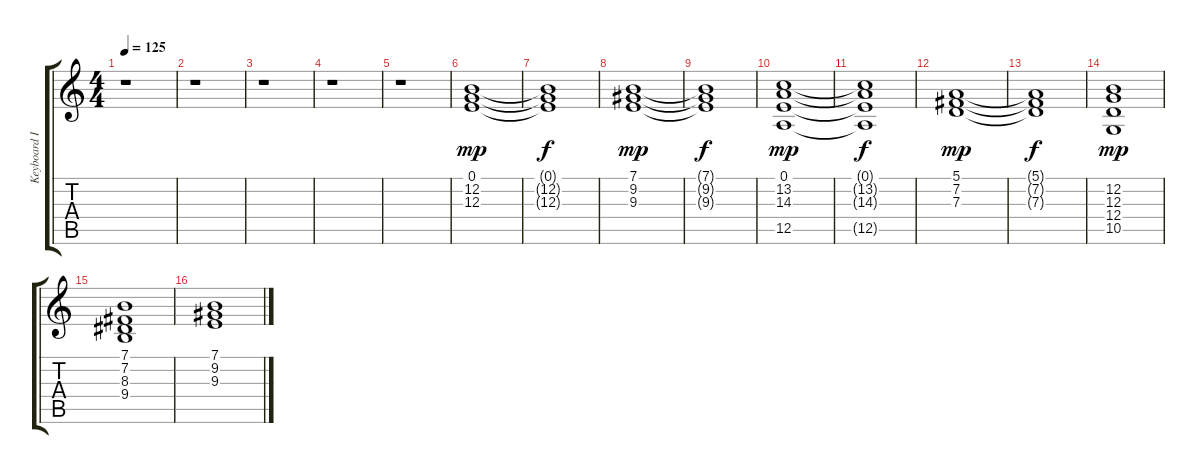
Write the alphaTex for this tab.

\track ("Keyboard II" "Keyboard I") {instrument stringensemble1}
\staff {score tabs}
\tuning (E4 B3 G3 D3 A2 E2) {hide}
\ts (4 4)
\tempo 125
\clef g2
\ks c
r.1{dy mp} |
r.1 |
r.1 |
r.1 |
r.1 |
(0.1 12.2 12.3).1 |
(0.1{t} 12.2{t} 12.3{t}).1{dy f} |
(7.1 9.2 9.3).1{dy mp} |
(7.1{t} 9.2{t} 9.3{t}).1{dy f} |
(0.1 13.2 14.3 12.5).1{dy mp} |
(0.1{t} 13.2{t} 14.3{t} 12.5{t}).1{dy f} |
(5.1 7.2 7.3).1{dy mp} |
(5.1{t} 7.2{t} 7.3{t}).1{dy f} |
(12.2 12.3 12.4 10.5).1{dy mp} |
(7.1 7.2 8.3 9.4).1 |
(7.1 9.2 9.3).1
